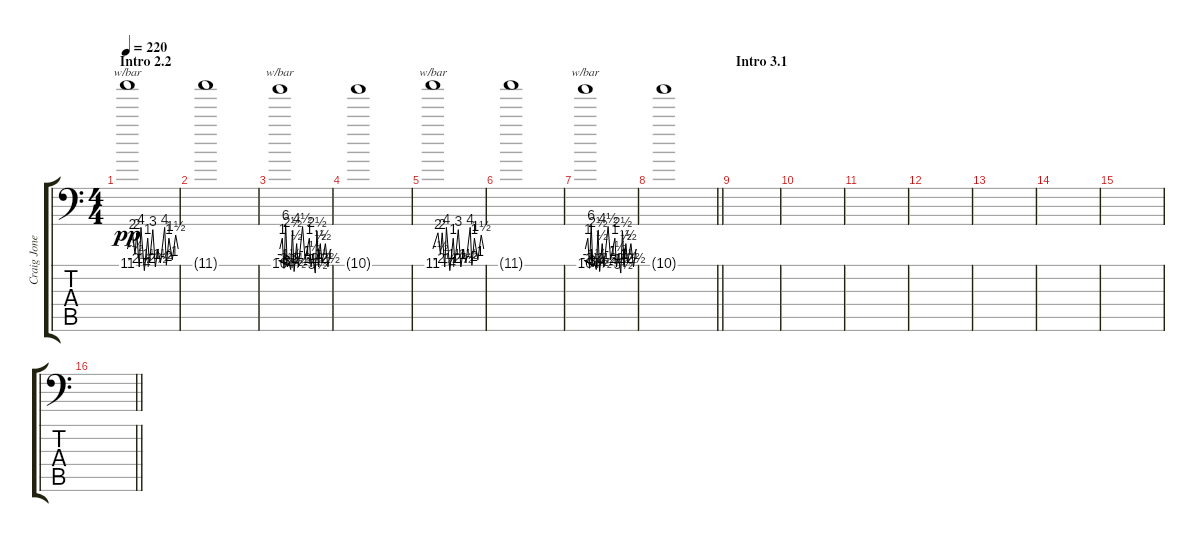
\track ("Craig Jones" "Craig Jone") {instrument blownbottle}
\staff {score tabs}
\tuning (Db6 Ab3 E3 B2 Gb2 B0) {hide}
\ts (4 4)
\section ("" "Intro 2.2")
\tempo 220
\clef f4
\ks c
11.1.1{tbe (custom default 0 0 6 8 9 -2 11 8 14 -10 16 16 20 -16 24 4 26 -6 30 12 33 -10 36 0 39 -6 44 16 46 -8 49 4 53 -4 57 6 60 0) dy pp instrument lead3calliope} |
11.1{t}.1 |
10.1.1{tbe (custom default 0 0 3 4 5 -12 7 24 9 -10 11 -6 13 -14 15 10 17 -18 20 2 22 -10 27 18 30 -4 35 4 37 -10 39 -2 42 -22 44 10 46 -10 48 2 50 -6 54 2 57 -10 60 0)} |
10.1{t}.1 |
11.1.1{tbe (custom default 0 0 6 8 9 -2 11 8 14 -10 16 16 20 -16 24 4 26 -6 30 12 33 -10 36 0 39 -6 44 16 46 -8 49 4 53 -4 57 6 60 0) instrument lead3calliope} |
11.1{t}.1 |
10.1.1{tbe (custom default 0 0 3 4 5 -12 7 24 9 -10 11 -6 13 -14 15 10 17 -18 20 2 22 -10 27 18 30 -4 35 4 37 -10 39 -2 42 -22 44 10 46 -10 48 2 50 -6 54 2 57 -10 60 0)} |
\barLineRight lightlight
10.1{t}.1 |
\section ("" "Intro 3.1")
|
|
|
|
|
|
|
\barLineRight lightlight
